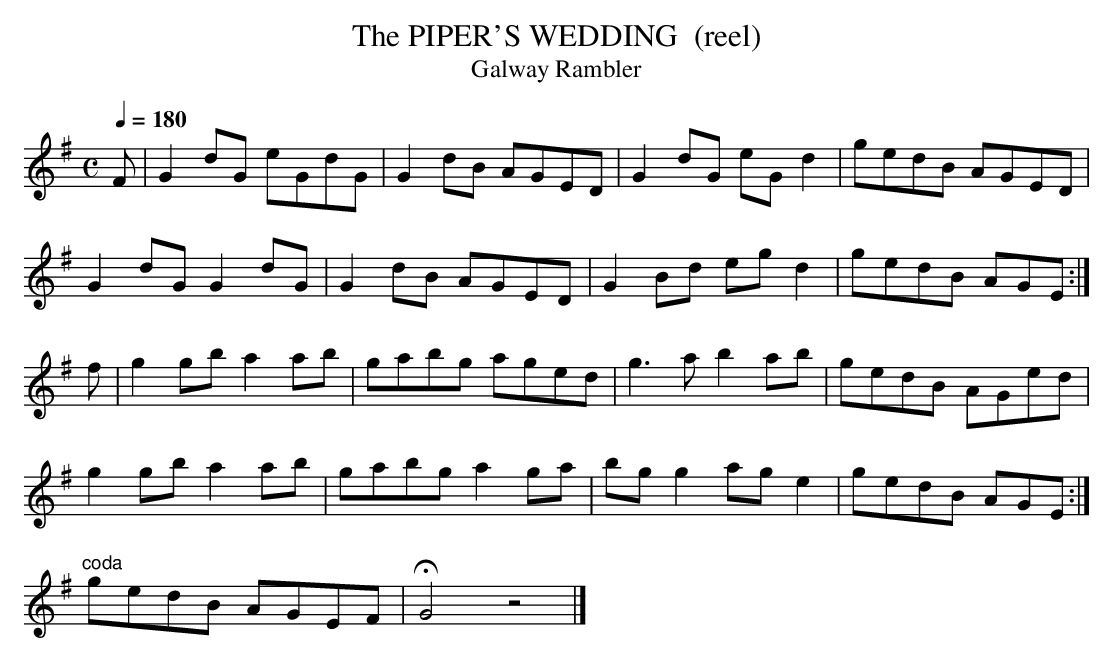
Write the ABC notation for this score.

X:1
T:PIPER'S WEDDING  (reel), The
T:Galway Rambler
M:C
Q:1/4=180
K:G
F|G2dG eGdG|G2dB AGED|G2dG eGd2|gedB AGED|
G2dG G2dG|G2dB AGED|G2Bd egd2|gedB AGE:|
f|g2gb a2ab|gabg aged|g3a b2ab|gedB AGed|
g2gb a2ab|gabg a2ga|bgg2 age2|gedB AGE:|
"^coda"gedB AGEF|HG4z4|]
